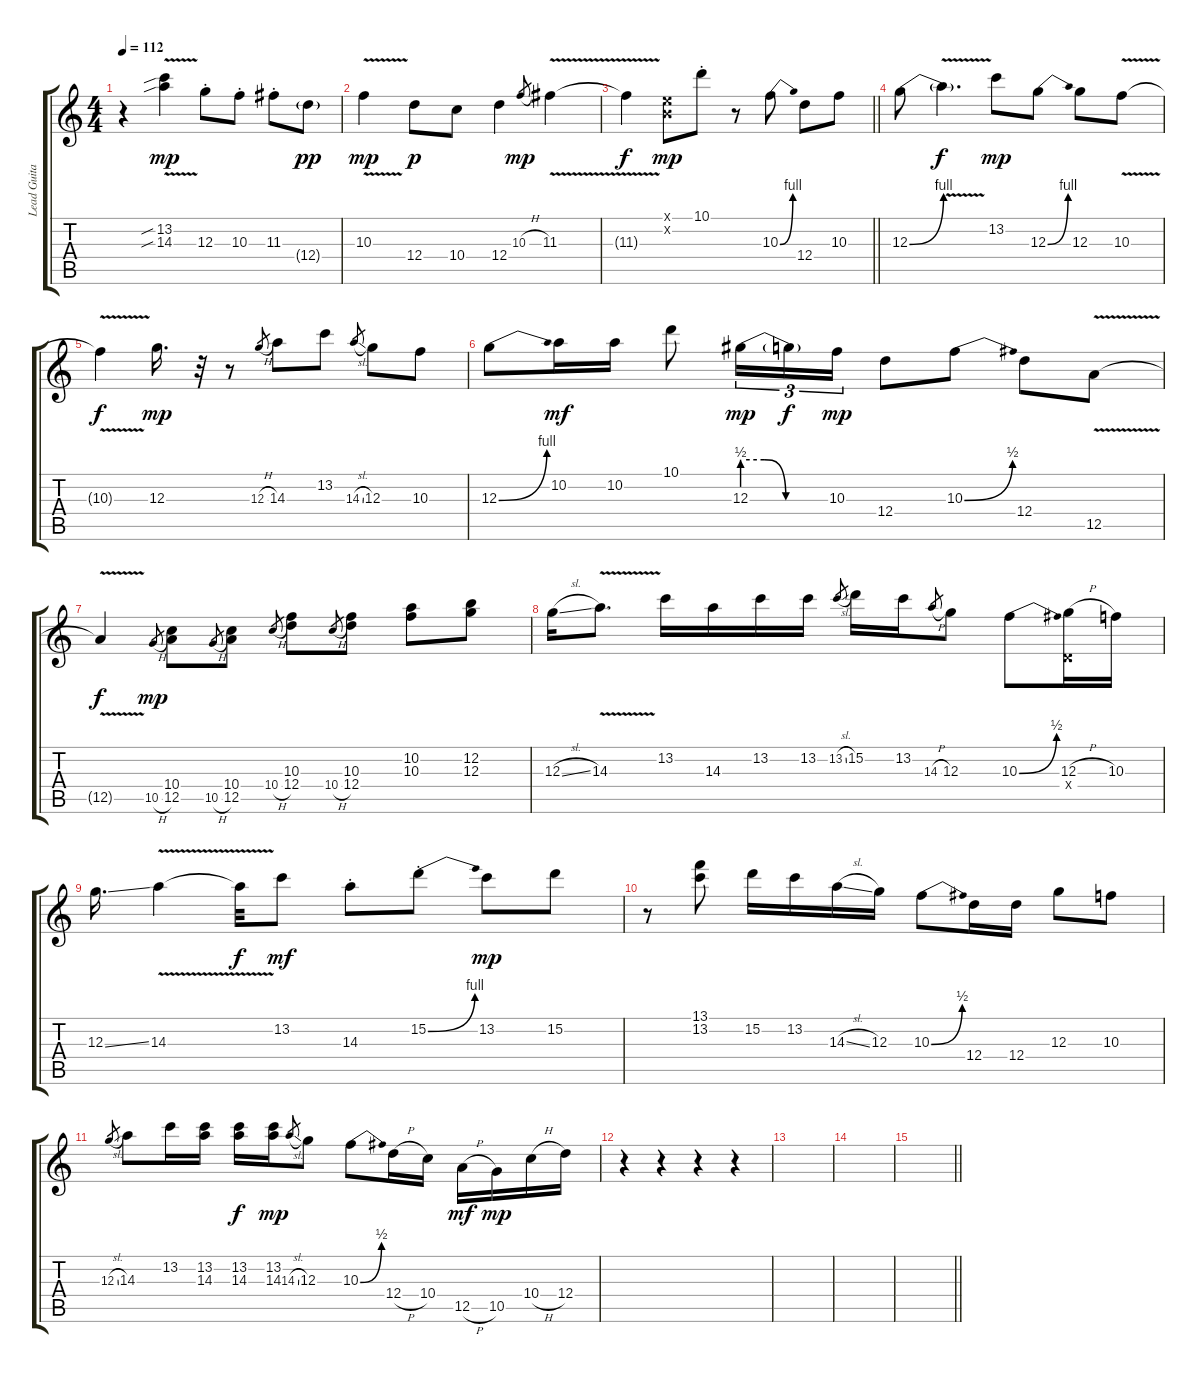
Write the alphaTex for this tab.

\track ("Lead Guitar" "Lead Guita") {instrument overdrivenguitar}
\staff {score tabs}
\tuning (E4 B3 G3 D3 A2 E2) {hide}
\ts (4 4)
\tempo 112
\clef g2
\ks c
r.4{dy mp} (13.2{v sib} 14.3{v sib}).4 12.3{st}.8 10.3{st}.8 11.3{st}.8 12.4{g}.8{dy pp} |
10.3{v}.4{dy mp} 12.4.8{dy p} 10.4.8 12.4.4 10.3{h}.8{gr dy mp} 11.3{v}.4 |
\barLineRight lightlight
11.3{t}.4{dy f} (0.1{x} 0.2{x}).8{dy mp} 10.1{st}.8 r.8 10.3{be (bend 0 0 60 4)}.8 12.4.8 10.3.8 |
12.3{be (bend 0 0 60 4)}.8 12.3{v t}.4{d dy f} 13.2.8{dy mp} 12.3{be (bend 0 0 60 4)}.8 12.3.8 10.3{v}.8 |
10.3{t}.4{dy f} 12.3.16{d dy mp} r.32 r.8 12.3{h}.8{gr} 14.3.8 13.2.8 14.3{sl}.8{gr} 12.3.8 10.3.8 |
12.3{be (bend 0 0 60 4)}.8 10.2.16{dy mf} 10.2.16 10.1.8 12.3{be (custom 0 2 15 2 30 0 60 0)}.16{tu (3 2) dy mp} 12.3{t}.16{tu (3 2) dy f} 10.3.16{tu (3 2) dy mp} 12.4.8 10.3{be (bend 0 0 60 2)}.8 12.4.8 12.5{v}.8 |
12.5{t}.4{dy f} 10.5{h}.8{gr dy mp} (10.4 12.5).8 10.5{h}.8{gr} (10.4 12.5).8 10.4{h}.8{gr} (10.3 12.4).8 10.4{h}.8{gr} (10.3 12.4).8 (10.2 10.3).8 (12.2 12.3).8 |
12.3{sl}.16 14.3{v}.8{d} 13.2.16 14.3.16 13.2.16 13.2.16 13.2{sl}.8{gr} 15.2.16 13.2.16 14.3{h}.8{gr} 12.3.8 10.3{be (bend 0 0 60 2)}.8 (12.3{h} 0.4{x}).16 10.3.16 |
12.3{ss}.16{d} 14.3{v}.4 14.3{t}.32{dy f} 13.2.8{dy mf} 14.3{st}.8 15.2{be (bend 0 0 60 4) st}.8 13.2.8{dy mp} 15.2.8 |
r.8 (13.1 13.2).8 15.2.16 13.2.16 14.3{sl}.16 12.3.16 10.3{be (bend 0 0 60 2)}.8 12.4.16 12.4.16 12.3.8 10.3.8 |
12.3{sl}.8{gr} 14.3.8 13.2.16 (13.2 14.3).16 (13.2 14.3).16{dy f} (13.2 14.3).16{dy mp} 14.3{sl}.8{gr} 12.3.8 10.3{be (bend 0 0 60 2)}.8 12.4{h}.16 10.4.16 12.5{h}.16{dy mf} 10.5.16{dy mp} 10.4{h}.16 12.4.16 |
r.4 r.4 r.4 r.4 |
|
|
\barLineRight lightlight
